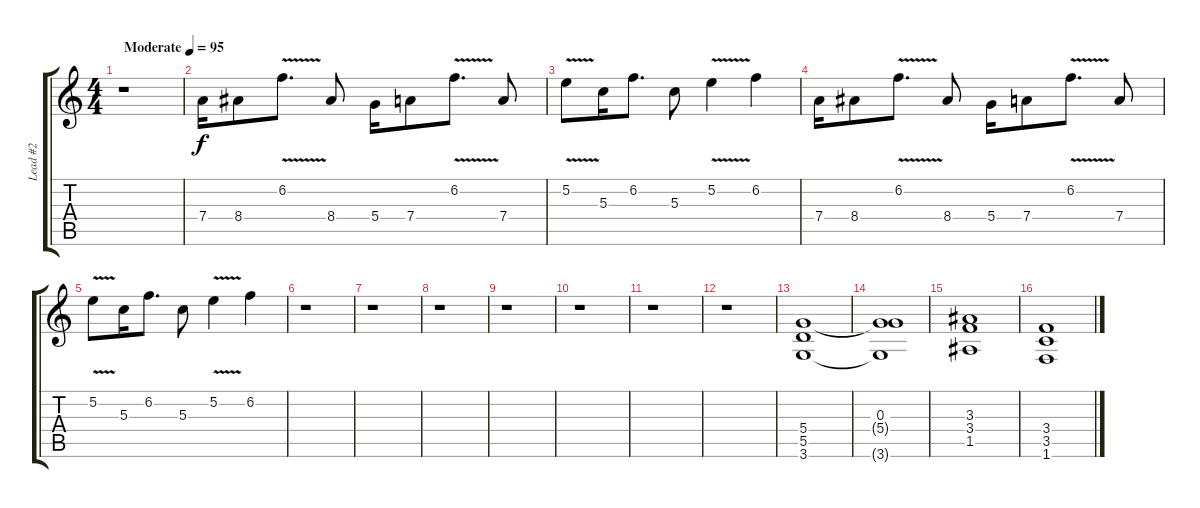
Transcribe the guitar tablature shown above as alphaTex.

\track ("Lead #2" "Lead #2") {instrument distortionguitar}
\staff {score tabs}
\tuning (E4 B3 G3 D3 A2 E2) {hide}
\ts (4 4)
\tempo (95 "Moderate")
\clef g2
\ks c
r.1{dy f instrument distortionguitar} |
7.4.16 8.4.8 6.2{v}.8{d} 8.4.8 5.4.16 7.4.8 6.2{v}.8{d} 7.4.8 |
5.2{v}.8 5.3.16 6.2.8{d} 5.3.8 5.2{v}.4 6.2.4 |
7.4.16 8.4.8 6.2{v}.8{d} 8.4.8 5.4.16 7.4.8 6.2{v}.8{d} 7.4.8 |
5.2{v}.8 5.3.16 6.2.8{d} 5.3.8 5.2{v}.4 6.2.4 |
r.1 |
r.1 |
r.1 |
r.1 |
r.1 |
r.1 |
r.1 |
(5.4 5.5 3.6).1 |
(0.3 5.4{t} 3.6{t}).1 |
(3.3 3.4 1.5).1 |
(3.4 3.5 1.6).1
